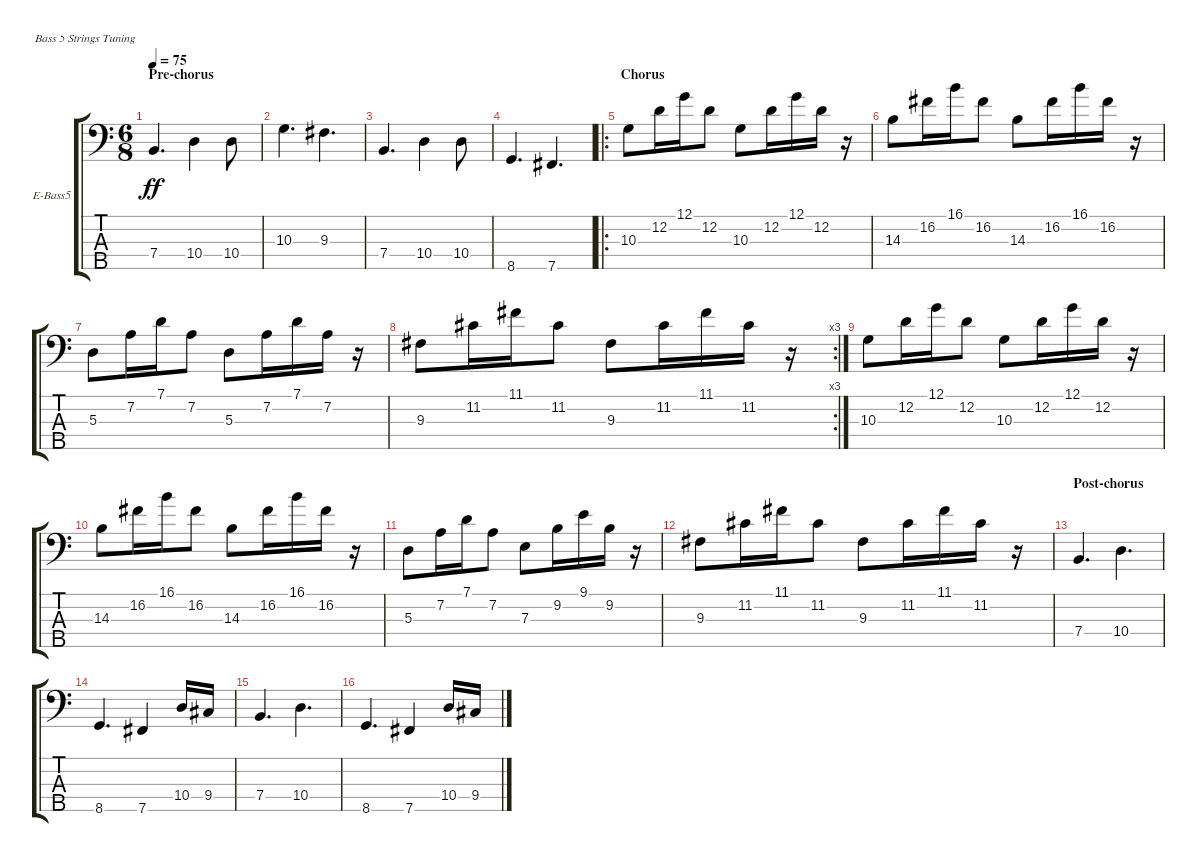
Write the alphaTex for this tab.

\defaultSystemsLayout 4
\bracketExtendMode groupsimilarinstruments
\firstSystemTrackNameOrientation horizontal
\otherSystemsTrackNameOrientation horizontal
\track ("Вит" "E-Bass5") {instrument electricbassfinger}
\staff {score tabs}
\tuning (G2 D2 A1 E1 B0)
\ts (6 8)
\section ("" "Pre-chorus")
\tempo 75
\clef f4
\ks c
7.4.4{d dy ff} 10.4.4 10.4.8 |
10.3.4{d} 9.3.4{d} |
7.4.4{d} 10.4.4 10.4.8 |
8.5.4{d} 7.5.4{d} |
\ro
\section ("" "Chorus")
10.3.8 12.2.16 12.1.16 12.2.8 10.3.8 12.2.16 12.1.16 12.2.16 r.16 |
14.3.8 16.2.16 16.1.16 16.2.8 14.3.8 16.2.16 16.1.16 16.2.16 r.16 |
5.3.8 7.2.16 7.1.16 7.2.8 5.3.8 7.2.16 7.1.16 7.2.16 r.16 |
\rc 3
9.3.8 11.2.16 11.1.16 11.2.8 9.3.8 11.2.16 11.1.16 11.2.16 r.16 |
10.3.8 12.2.16 12.1.16 12.2.8 10.3.8 12.2.16 12.1.16 12.2.16 r.16 |
14.3.8 16.2.16 16.1.16 16.2.8 14.3.8 16.2.16 16.1.16 16.2.16 r.16 |
5.3.8 7.2.16 7.1.16 7.2.8 7.3.8 9.2.16 9.1.16 9.2.16 r.16 |
9.3.8 11.2.16 11.1.16 11.2.8 9.3.8 11.2.16 11.1.16 11.2.16 r.16 |
\section ("" "Post-chorus")
7.4.4{d} 10.4.4{d} |
8.5.4{d} 7.5.4 10.4.16 9.4.16 |
7.4.4{d} 10.4.4{d} |
8.5.4{d} 7.5.4 10.4.16 9.4.16
